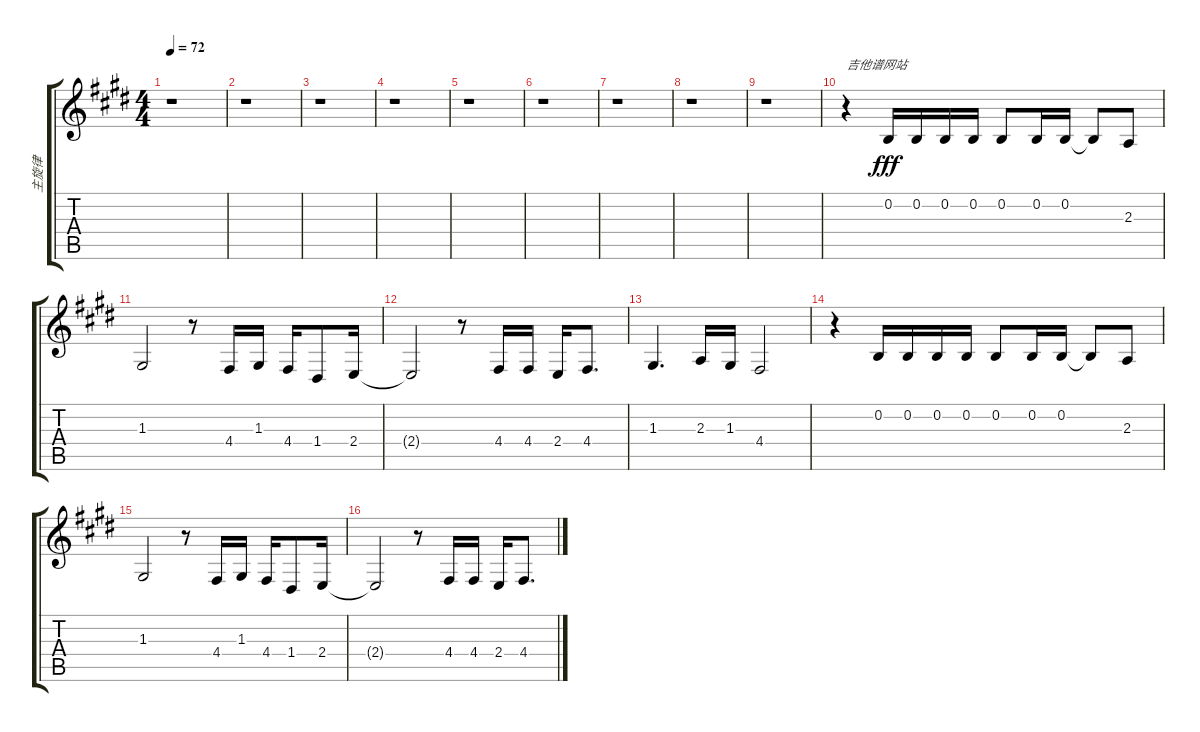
\track ("主旋律" "主旋律") {instrument electricgrandpiano}
\staff {score tabs}
\tuning (E4 B3 G3 D3 A2 E2) {hide}
\ts (4 4)
\tempo 72
\clef g2
\ks e
r.1{dy fff instrument electricgrandpiano} |
r.1 |
r.1 |
r.1 |
r.1 |
r.1 |
r.1 |
r.1 |
r.1 |
r.4{txt "吉他谱网站"} 0.2.16 0.2.16 0.2.16 0.2.16 0.2.8 0.2.16 0.2.16 0.2{t}.8 2.3.8 |
1.3.2 r.8 4.4.16 1.3.16 4.4.16 1.4.8 2.4.16 |
2.4{t}.2 r.8 4.4.16 4.4.16 2.4.16 4.4.8{d} |
1.3.4{d} 2.3.16 1.3.16 4.4.2 |
r.4 0.2.16 0.2.16 0.2.16 0.2.16 0.2.8 0.2.16 0.2.16 0.2{t}.8 2.3.8 |
1.3.2 r.8 4.4.16 1.3.16 4.4.16 1.4.8 2.4.16 |
2.4{t}.2 r.8 4.4.16 4.4.16 2.4.16 4.4.8{d}
